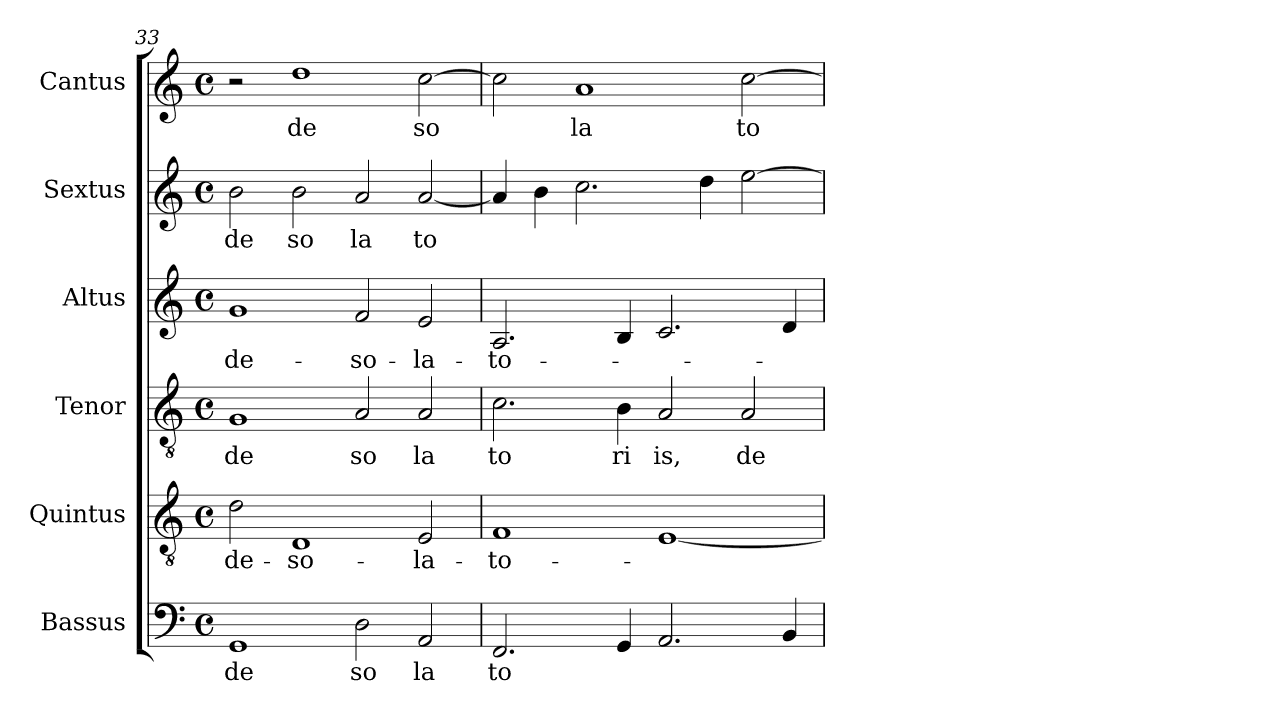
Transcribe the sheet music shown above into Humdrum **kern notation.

**kern	**text	**kern	**text	**kern	**text	**kern	**text	**kern	**text	**kern	**text
*part6	*part6	*part5	*part5	*part4	*part4	*part3	*part3	*part2	*part2	*part1	*part1
*staff6	*staff6	*staff5	*staff5	*staff4	*staff4	*staff3	*staff3	*staff2	*staff2	*staff1	*staff1
*I"Bassus	*	*I"Quintus	*	*I"Tenor	*	*I"Altus	*	*I"Sextus	*	*I"Cantus	*
*clefF4	*	*clefGv2	*	*clefGv2	*	*clefG2	*	*clefG2	*	*clefG2	*
*M4/4	*	*M4/4	*	*M4/4	*	*M4/4	*	*M4/4	*	*M4/4	*
*met(c)	*	*met(c)	*	*met(c)	*	*met(c)	*	*met(c)	*	*met(c)	*
=33	=33	=33	=33	=33	=33	=33	=33	=33	=33	=33	=33
!	!LO:LY:b:cj	!	!LO:LY:b:cj	!	!LO:LY:b:cj	!	!LO:LY:b:cj	!	!LO:LY:b:cj	!	!
1GG	de	2d\	de-	1G	de	1g	de-	2b\	de	2r	.
!	!	!	!LO:LY:b:cj	!	!	!	!	!	!LO:LY:b:cj	!	!LO:LY:b:cj
.	.	1D	-so-	.	.	.	.	2b\	so	1dd	de
!	!LO:LY:b:cj	!	!	!	!LO:LY:b:cj	!	!LO:LY:b:cj	!	!LO:LY:b:cj	!	!
2D\	so	.	.	2A/	so	2f/	-so-	2a/	la	.	.
!	!LO:LY:b:cj	!	!LO:LY:b:cj	!	!LO:LY:b:cj	!	!LO:LY:b:cj	!	!LO:LY:b:cj	!	!LO:LY:b:cj
2AA/	la	2E/	-la-	2A/	la	2e/	-la-	[<2a/	to	[>2cc\	so
=34	=34	=34	=34	=34	=34	=34	=34	=34	=34	=34	=34
!	!LO:LY:b:cj	!	!LO:LY:b:cj	!	!LO:LY:b:cj	!	!LO:LY:b:cj	!	!	!	!
2.FF/	to	1F	-to-	2.c\	to	2.A/	-to-	4a/]	.	2cc\]	.
.	.	.	.	.	.	.	.	4b\	.	.	.
!	!	!	!	!	!	!	!	!	!	!	!LO:LY:b:cj
.	.	.	.	.	.	.	.	2.cc\	.	1a	la
!	!	!	!	!	!LO:LY:b:cj	!	!	!	!	!	!
4GG/	.	.	.	4B\	ri	4B/	.	.	.	.	.
!	!	!	!	!	!LO:LY:b:cj	!	!	!	!	!	!
2.AA/	.	[<1E	.	2A/	is,	2.c/	.	.	.	.	.
.	.	.	.	.	.	.	.	4dd\	.	.	.
!	!	!	!	!	!LO:LY:b:cj	!	!	!	!	!	!LO:LY:b:cj
.	.	.	.	2A/	de	.	.	[>2ee\	.	[>2cc\	to
4BB/	.	.	.	.	.	4d/	.	.	.	.	.
=	=	=	=	=	=	=	=	=	=	=	=
*-	*-	*-	*-	*-	*-	*-	*-	*-	*-	*-	*-
